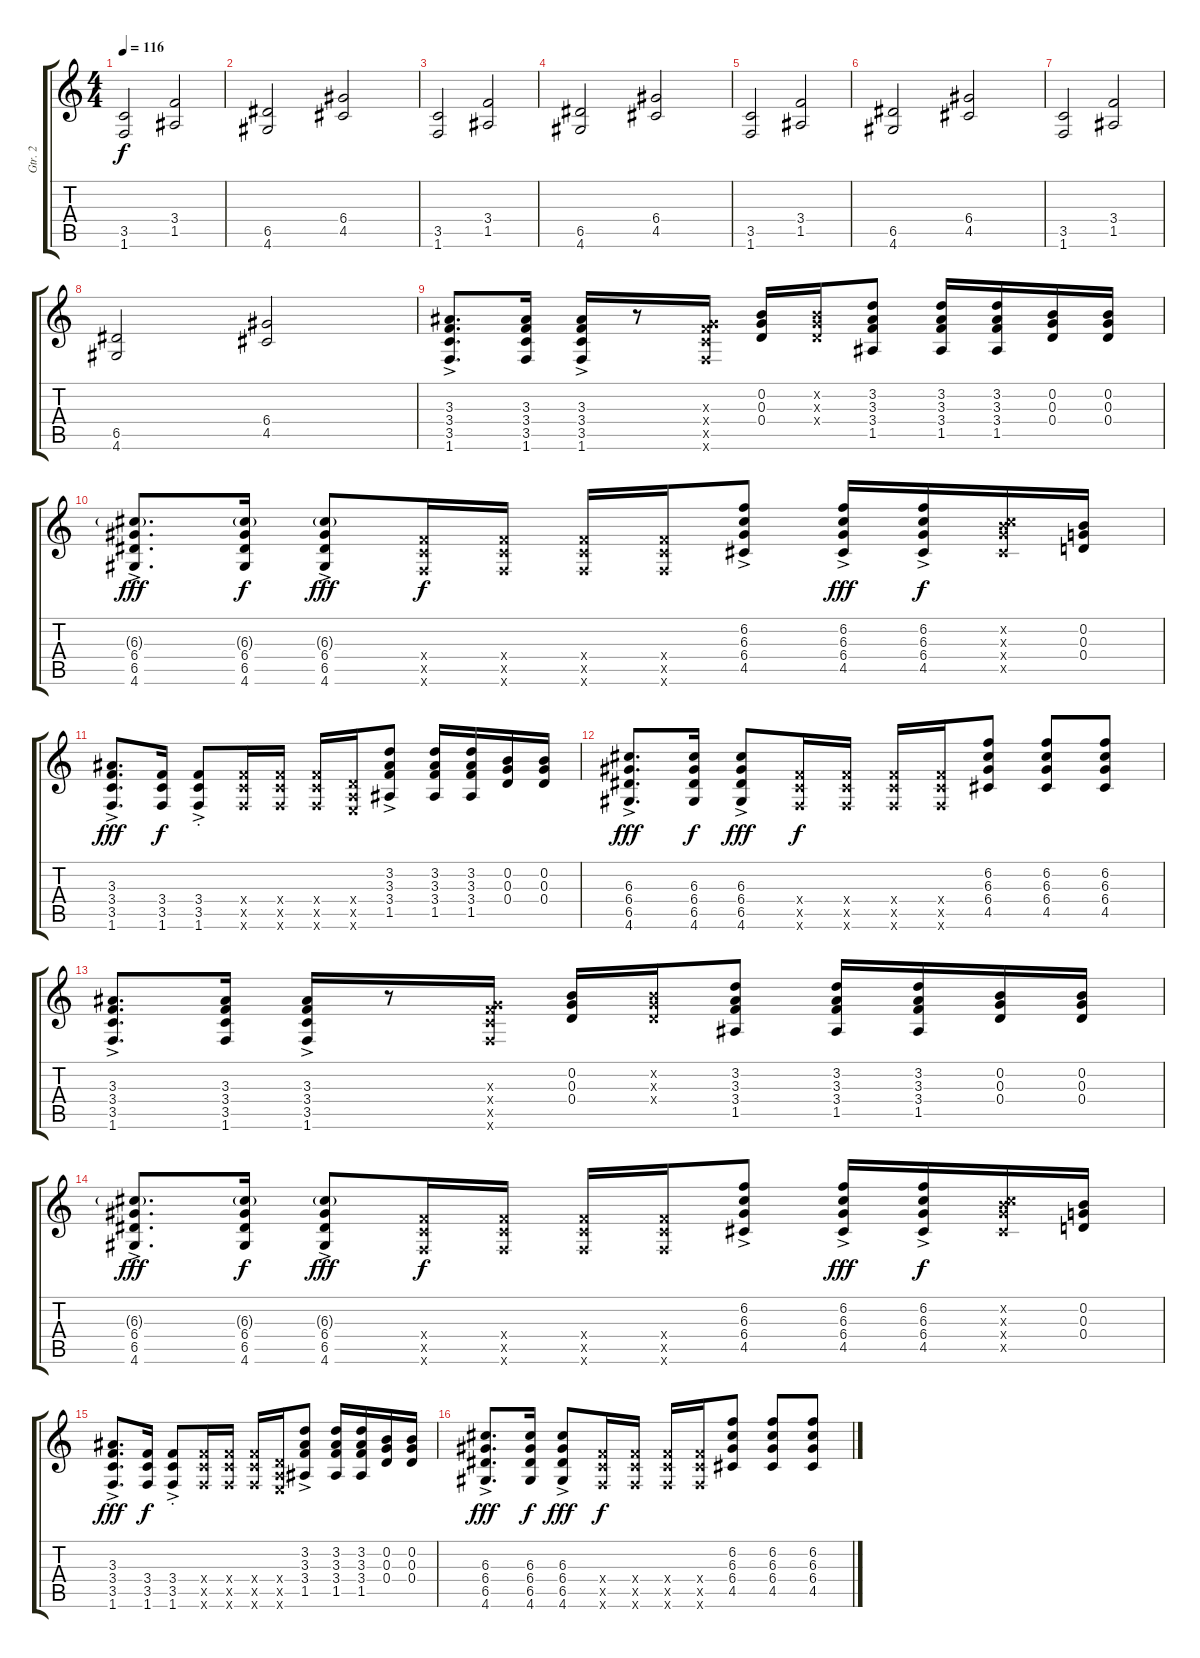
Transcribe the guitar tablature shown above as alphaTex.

\track ("Gtr. 2" "Gtr. 2") {instrument distortionguitar}
\staff {score tabs}
\tuning (E4 B3 G3 D3 A2 E2) {hide}
\ts (4 4)
\tempo 116
\clef g2
\ks c
(3.5 1.6).2{dy f} (3.4 1.5).2 |
(6.5 4.6).2 (6.4 4.5).2 |
(3.5 1.6).2 (3.4 1.5).2 |
(6.5 4.6).2 (6.4 4.5).2 |
(3.5 1.6).2 (3.4 1.5).2 |
(6.5 4.6).2 (6.4 4.5).2 |
(3.5 1.6).2 (3.4 1.5).2 |
(6.5 4.6).2 (6.4 4.5).2 |
(3.3 3.4{ac} 3.5 1.6).8{d} (3.3 3.4 3.5 1.6).16 (3.3 3.4{ac} 3.5 1.6).16 r.8 (0.3{x} 3.4{x} 3.5{x} 1.6{x}).16 (0.2 0.3 0.4).16 (0.2{x} 0.3{x} 0.4{x}).16 (3.2 3.3 3.4 1.5).8 (3.2 3.3 3.4 1.5).16 (3.2 3.3 3.4 1.5).16 (0.2 0.3 0.4).16 (0.2 0.3 0.4).16 |
(6.3{g} 6.4 6.5 4.6{ac}).8{d dy fff} (6.3{g} 6.4 6.5 4.6).16{dy f} (6.3{g} 6.4 6.5 4.6{ac}).8{dy fff} (3.4{x} 3.5{x} 1.6{x}).16{dy f} (3.4{x} 3.5{x} 1.6{x}).16 (3.4{x} 3.5{x} 1.6{x}).16 (3.4{x} 3.5{x} 1.6{x}).16 (6.2 6.3{ac} 6.4 4.5).8 (6.2 6.3 6.4 4.5{ac}).16{dy fff} (6.2 6.3 6.4{ac} 4.5).16{dy f} (0.2{x} 6.3{x} 6.4{x} 4.5{x}).16 (0.2 0.3 0.4).16 |
(3.3 3.4 3.5 1.6{ac}).8{d dy fff} (3.4 3.5 1.6).16{dy f} (3.4{ac} 3.5 1.6{st}).8 (3.4{x} 3.5{x} 1.6{x}).16 (3.4{x} 3.5{x} 1.6{x}).16 (3.4{x} 3.5{x} 1.6{x}).16 (0.4{x} 0.5{x} 0.6{x}).16 (3.2 3.3{ac} 3.4 1.5).8 (3.2 3.3 3.4 1.5).16 (3.2 3.3 3.4 1.5).16 (0.2 0.3 0.4).16 (0.2 0.3 0.4).16 |
(6.3 6.4 6.5 4.6{ac}).8{d dy fff} (6.3 6.4 6.5 4.6).16{dy f} (6.3 6.4 6.5 4.6{ac}).8{dy fff} (3.4{x} 3.5{x} 1.6{x}).16{dy f} (3.4{x} 3.5{x} 1.6{x}).16 (3.4{x} 3.5{x} 1.6{x}).16 (3.4{x} 3.5{x} 1.6{x}).16 (6.2 6.3 6.4 4.5).8 (6.2 6.3 6.4 4.5).8 (6.2 6.3 6.4 4.5).8 |
(3.3 3.4{ac} 3.5 1.6).8{d} (3.3 3.4 3.5 1.6).16 (3.3 3.4{ac} 3.5 1.6).16 r.8 (0.3{x} 3.4{x} 3.5{x} 1.6{x}).16 (0.2 0.3 0.4).16 (0.2{x} 0.3{x} 0.4{x}).16 (3.2 3.3 3.4 1.5).8 (3.2 3.3 3.4 1.5).16 (3.2 3.3 3.4 1.5).16 (0.2 0.3 0.4).16 (0.2 0.3 0.4).16 |
(6.3{g} 6.4 6.5 4.6{ac}).8{d dy fff} (6.3{g} 6.4 6.5 4.6).16{dy f} (6.3{g} 6.4 6.5 4.6{ac}).8{dy fff} (3.4{x} 3.5{x} 1.6{x}).16{dy f} (3.4{x} 3.5{x} 1.6{x}).16 (3.4{x} 3.5{x} 1.6{x}).16 (3.4{x} 3.5{x} 1.6{x}).16 (6.2 6.3{ac} 6.4 4.5).8 (6.2 6.3 6.4 4.5{ac}).16{dy fff} (6.2 6.3 6.4{ac} 4.5).16{dy f} (0.2{x} 6.3{x} 6.4{x} 4.5{x}).16 (0.2 0.3 0.4).16 |
(3.3 3.4 3.5 1.6{ac}).8{d dy fff} (3.4 3.5 1.6).16{dy f} (3.4{ac} 3.5 1.6{st}).8 (3.4{x} 3.5{x} 1.6{x}).16 (3.4{x} 3.5{x} 1.6{x}).16 (3.4{x} 3.5{x} 1.6{x}).16 (0.4{x} 0.5{x} 0.6{x}).16 (3.2 3.3{ac} 3.4 1.5).8 (3.2 3.3 3.4 1.5).16 (3.2 3.3 3.4 1.5).16 (0.2 0.3 0.4).16 (0.2 0.3 0.4).16 |
(6.3 6.4 6.5 4.6{ac}).8{d dy fff} (6.3 6.4 6.5 4.6).16{dy f} (6.3 6.4 6.5 4.6{ac}).8{dy fff} (3.4{x} 3.5{x} 1.6{x}).16{dy f} (3.4{x} 3.5{x} 1.6{x}).16 (3.4{x} 3.5{x} 1.6{x}).16 (3.4{x} 3.5{x} 1.6{x}).16 (6.2 6.3 6.4 4.5).8 (6.2 6.3 6.4 4.5).8 (6.2 6.3 6.4 4.5).8
